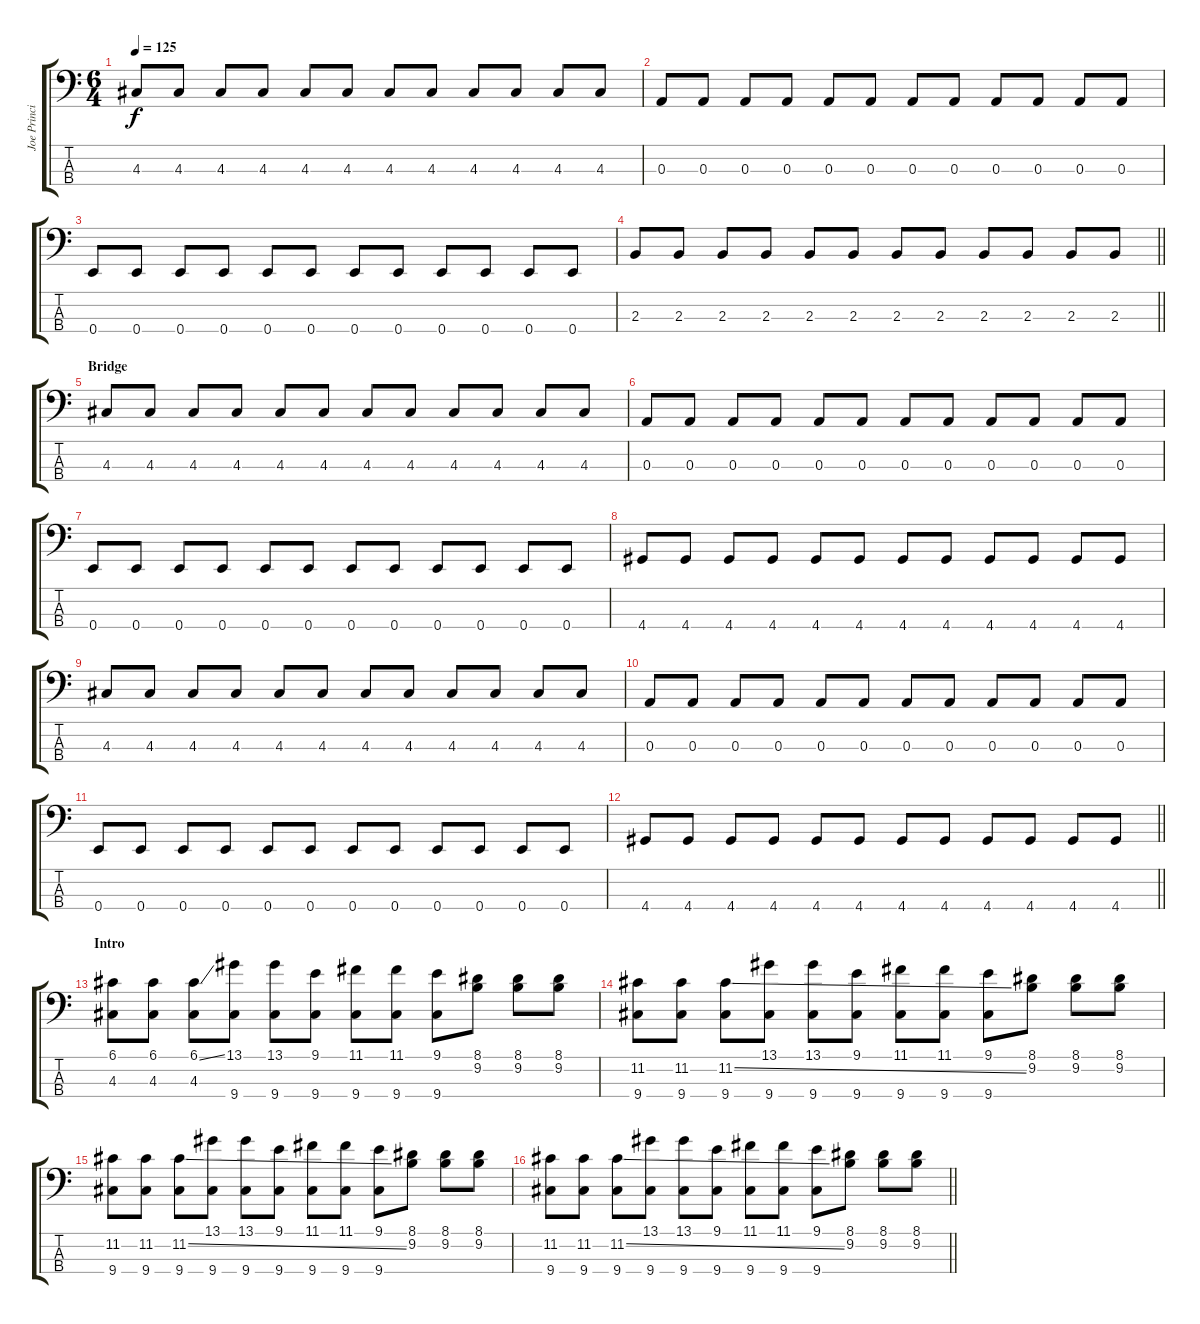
\track ("Joe Principe" "Joe Princi") {instrument electricbasspick}
\staff {score tabs}
\tuning (G2 D2 A1 E1) {hide}
\ts (6 4)
\tempo 125
\clef f4
\ks c
4.3.8{dy f} 4.3.8 4.3.8 4.3.8 4.3.8 4.3.8 4.3.8 4.3.8 4.3.8 4.3.8 4.3.8 4.3.8 |
0.3.8 0.3.8 0.3.8 0.3.8 0.3.8 0.3.8 0.3.8 0.3.8 0.3.8 0.3.8 0.3.8 0.3.8 |
0.4.8 0.4.8 0.4.8 0.4.8 0.4.8 0.4.8 0.4.8 0.4.8 0.4.8 0.4.8 0.4.8 0.4.8 |
\barLineRight lightlight
2.3.8 2.3.8 2.3.8 2.3.8 2.3.8 2.3.8 2.3.8 2.3.8 2.3.8 2.3.8 2.3.8 2.3.8 |
\section ("" "Bridge")
4.3.8 4.3.8 4.3.8 4.3.8 4.3.8 4.3.8 4.3.8 4.3.8 4.3.8 4.3.8 4.3.8 4.3.8 |
0.3.8 0.3.8 0.3.8 0.3.8 0.3.8 0.3.8 0.3.8 0.3.8 0.3.8 0.3.8 0.3.8 0.3.8 |
0.4.8 0.4.8 0.4.8 0.4.8 0.4.8 0.4.8 0.4.8 0.4.8 0.4.8 0.4.8 0.4.8 0.4.8 |
4.4.8 4.4.8 4.4.8 4.4.8 4.4.8 4.4.8 4.4.8 4.4.8 4.4.8 4.4.8 4.4.8 4.4.8 |
4.3.8 4.3.8 4.3.8 4.3.8 4.3.8 4.3.8 4.3.8 4.3.8 4.3.8 4.3.8 4.3.8 4.3.8 |
0.3.8 0.3.8 0.3.8 0.3.8 0.3.8 0.3.8 0.3.8 0.3.8 0.3.8 0.3.8 0.3.8 0.3.8 |
0.4.8 0.4.8 0.4.8 0.4.8 0.4.8 0.4.8 0.4.8 0.4.8 0.4.8 0.4.8 0.4.8 0.4.8 |
\barLineRight lightlight
4.4.8 4.4.8 4.4.8 4.4.8 4.4.8 4.4.8 4.4.8 4.4.8 4.4.8 4.4.8 4.4.8 4.4.8 |
\section ("" "Intro")
(6.1 4.3).8 (6.1 4.3).8 (6.1{ss} 4.3).8 (13.1 9.4).8 (13.1 9.4).8 (9.1 9.4).8 (11.1 9.4).8 (11.1 9.4).8 (9.1 9.4).8 (8.1 9.2).8 (8.1 9.2).8 (8.1 9.2).8 |
(11.2 9.4).8 (11.2 9.4).8 (11.2{ss} 9.4).8 (13.1 9.4).8 (13.1 9.4).8 (9.1 9.4).8 (11.1 9.4).8 (11.1 9.4).8 (9.1 9.4).8 (8.1 9.2).8 (8.1 9.2).8 (8.1 9.2).8 |
(11.2 9.4).8 (11.2 9.4).8 (11.2{ss} 9.4).8 (13.1 9.4).8 (13.1 9.4).8 (9.1 9.4).8 (11.1 9.4).8 (11.1 9.4).8 (9.1 9.4).8 (8.1 9.2).8 (8.1 9.2).8 (8.1 9.2).8 |
\barLineRight lightlight
(11.2 9.4).8 (11.2 9.4).8 (11.2{ss} 9.4).8 (13.1 9.4).8 (13.1 9.4).8 (9.1 9.4).8 (11.1 9.4).8 (11.1 9.4).8 (9.1 9.4).8 (8.1 9.2).8 (8.1 9.2).8 (8.1 9.2).8
